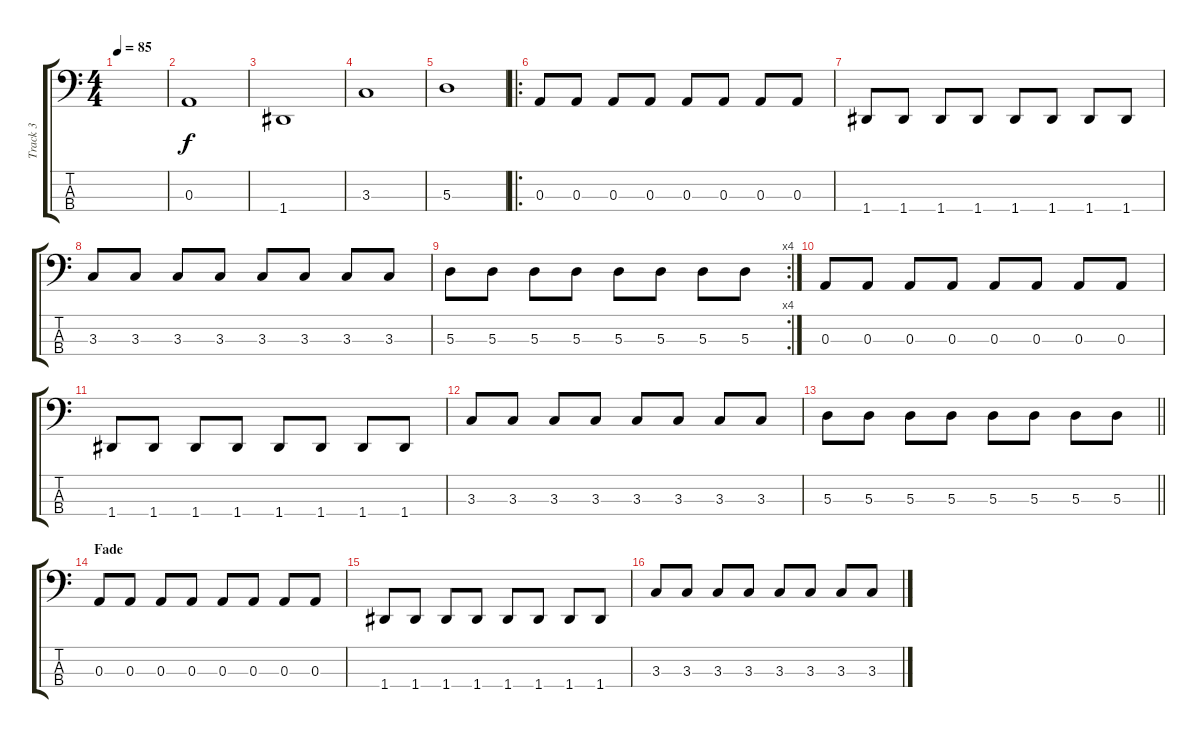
\track ("Track 3" "Track 3") {instrument electricbasspick}
\staff {score tabs}
\tuning (G2 D2 A1 D1) {hide}
\ts (4 4)
\tempo 85
\clef f4
\ks c
|
0.3.1 |
1.4.1 |
3.3.1 |
5.3.1 |
\ro
0.3.8 0.3.8 0.3.8 0.3.8 0.3.8 0.3.8 0.3.8 0.3.8 |
1.4.8 1.4.8 1.4.8 1.4.8 1.4.8 1.4.8 1.4.8 1.4.8 |
3.3.8 3.3.8 3.3.8 3.3.8 3.3.8 3.3.8 3.3.8 3.3.8 |
\rc 4
5.3.8 5.3.8 5.3.8 5.3.8 5.3.8 5.3.8 5.3.8 5.3.8 |
0.3.8 0.3.8 0.3.8 0.3.8 0.3.8 0.3.8 0.3.8 0.3.8 |
1.4.8 1.4.8 1.4.8 1.4.8 1.4.8 1.4.8 1.4.8 1.4.8 |
3.3.8 3.3.8 3.3.8 3.3.8 3.3.8 3.3.8 3.3.8 3.3.8 |
\barLineRight lightlight
5.3.8 5.3.8 5.3.8 5.3.8 5.3.8 5.3.8 5.3.8 5.3.8 |
\section ("" "Fade")
0.3.8 0.3.8 0.3.8 0.3.8 0.3.8 0.3.8 0.3.8 0.3.8 |
1.4.8 1.4.8 1.4.8 1.4.8 1.4.8 1.4.8 1.4.8 1.4.8 |
3.3.8 3.3.8 3.3.8 3.3.8 3.3.8 3.3.8 3.3.8 3.3.8
